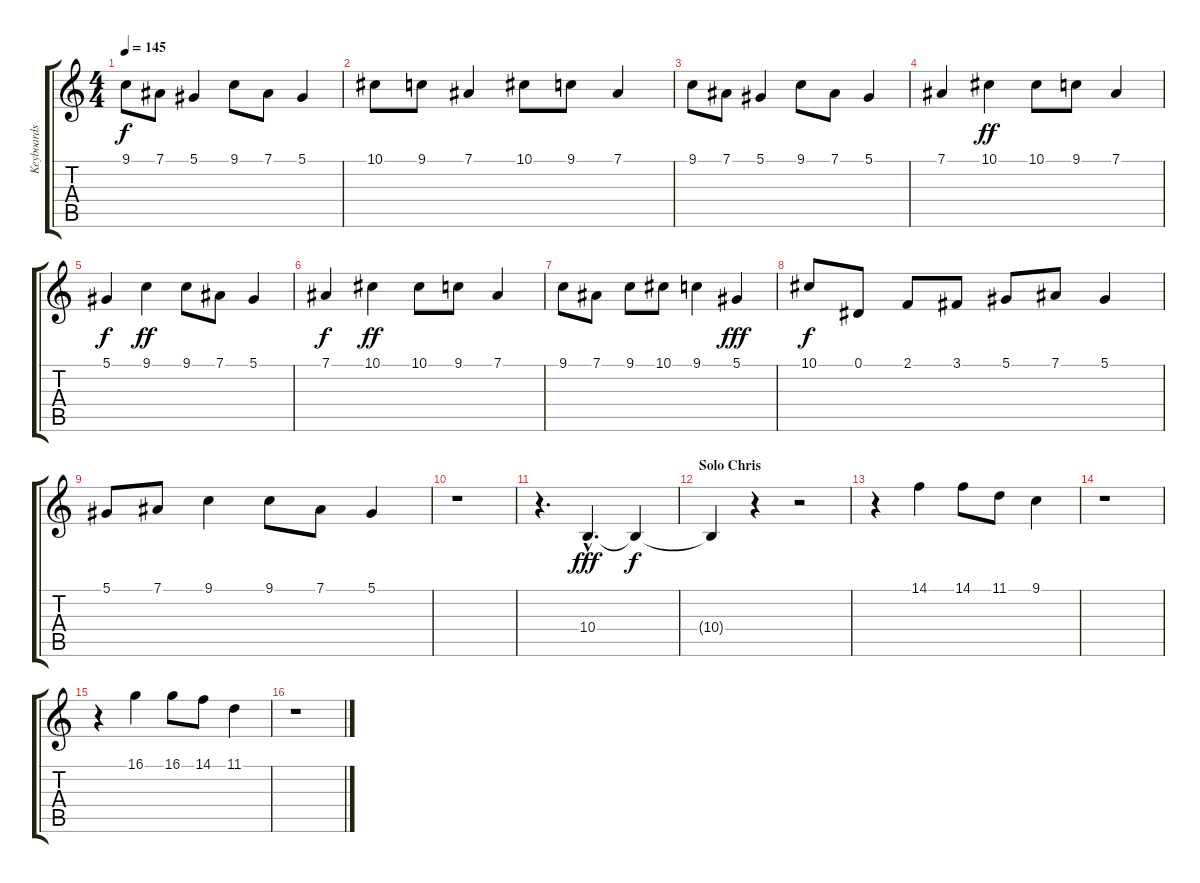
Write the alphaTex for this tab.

\track ("Keyboards - Nils Neumann" "Keyboards ") {instrument tremolostrings}
\staff {score tabs}
\tuning (Eb4 Bb3 Gb3 Db3 Ab2 Eb2) {hide}
\ts (4 4)
\tempo 145
\clef g2
\ks c
9.1.8{dy f} 7.1.8 5.1.4 9.1.8 7.1.8 5.1.4 |
10.1.8 9.1.8 7.1.4 10.1.8 9.1.8 7.1.4 |
9.1.8 7.1.8 5.1.4 9.1.8 7.1.8 5.1.4 |
7.1.4 10.1.4{dy ff} 10.1.8 9.1.8 7.1.4 |
5.1.4{dy f} 9.1.4{dy ff} 9.1.8 7.1.8 5.1.4 |
7.1.4{dy f} 10.1.4{dy ff} 10.1.8 9.1.8 7.1.4 |
9.1.8 7.1.8 9.1.8 10.1.8 9.1.4 5.1.4{dy fff} |
10.1.8{dy f} 0.1.8 2.1.8 3.1.8 5.1.8 7.1.8 5.1.4 |
5.1.8 7.1.8 9.1.4 9.1.8 7.1.8 5.1.4 |
r.1 |
r.4{d} 10.4{hac}.4{d dy fff volume 16 instrument applause} 10.4{t}.4{dy f} |
\section ("" "Solo Chris")
10.4{t}.4 r.4 r.2 |
r.4{volume 14 instrument tremolostrings} 14.1.4 14.1.8 11.1.8 9.1.4 |
r.1 |
r.4 16.1.4 16.1.8 14.1.8 11.1.4 |
r.1
